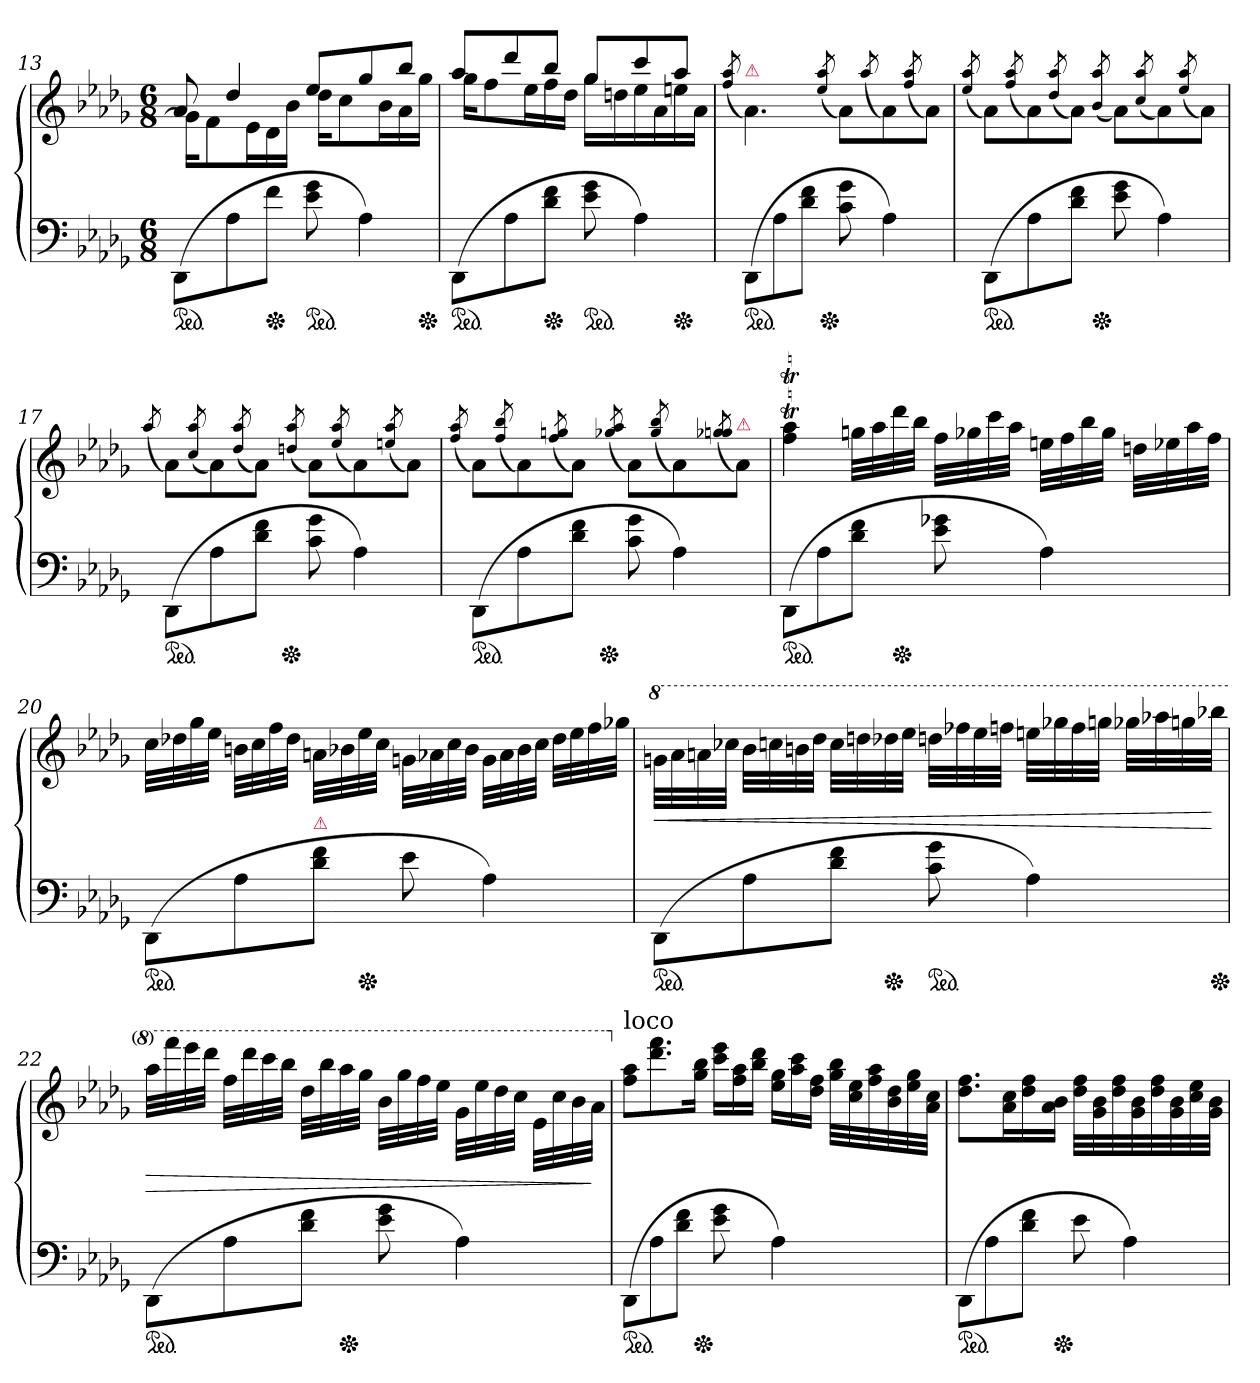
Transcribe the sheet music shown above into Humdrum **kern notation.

**kern	**kern	**dynam
*part1	*part1	*part1
*staff2	*staff1	*staff1/2
*clefF4	*clefG2	*
*k[b-e-a-d-g-]	*k[b-e-a-d-g-]	*
*D-:	*D-:	*
*M6/8	*M6/8	*
=13	=13	=13
*	*^	*
*ped	*	*	*
(8DD-L	8a-	16g-KL]	.
.	.	8f	.
8A-	4dd-	.	.
.	.	16e-L	.
*Xped	*	*	*
8fJ	.	16d-	.
.	.	16b-JJ	.
*ped	*	*	*
8e- 8g-	8ee-L	16dd-KL	.
.	.	8cc	.
4A-)	8gg-	.	.
.	.	16b-L	.
.	8bb-J	16a-	.
*Xped	*	*	*
.	.	16gg-JJ	.
=14	=14	=14	=14
*ped	*	*	*
(>8DD-L	8aa-L	16gg-KL	.
.	.	8ff	.
8A-	8ddd-	.	.
.	.	16ee-L	.
*Xped	*	*	*
8d- 8fJ	8bb-J	16ff	.
.	.	16dd-JJ	.
*ped	*	*	*
8e- 8g-	8gg-L	16gg-LL	.
.	.	16ddn	.
4A-)	8ccc	16ee-	.
.	.	16a-	.
*Xped	*	*	*
.	8aa-J	16een	.
.	.	16a-JJ	.
=15	=15	=15	=15
.	(8qff/ 8qaa-/	.	.
!	!LO:TX:a:color=crimson:t=⚠	!	!
*ped	*	*	*
(8DD-L	4.a-\)	4ryy	.
8A-	.	.	.
8d- 8fJ	.	16ryy	.
*Xped	*	*	*
.	.	4..ryy	.
.	(8qee-/ 8qaa-/	.	.
8c 8g-	8a-\L)	.	.
.	(8qaa-	.	.
4A-)	8a-\)	.	.
.	(8qff/ 8qaa-/	.	.
.	8a-\J)	.	.
=16	=16	=16	=16
.	(8qee-/ 8qaa-/	.	.
*ped	*	*	*
(8DD-L	8a-\L)	4ryy	.
.	(8qff/ 8qaa-/	.	.
8A-	8a-\)	.	.
.	(8qdd-/ 8qaa-/	.	.
8d- 8fJ	8a-\J)	16ryy	.
*Xped	*	*	*
.	.	4..ryy	.
.	(8qb-/ 8qaa-/	.	.
8e- 8g-	8a-\L)	.	.
.	(8qcc/ 8qaa-/	.	.
4A-)	8a-\)	.	.
.	(8qee-/ 8qaa-/	.	.
.	8a-\J)	.	.
=17	=17	=17	=17
.	(8qaa-	.	.
*ped	*	*	*
(>8DD-L	8a-\L)	4ryy	.
.	(8qcc/ 8qaa-/	.	.
8A-	8a-\)	.	.
.	(8qdd-/ 8qaa-/	.	.
8d- 8fJ	8a-\J)	16ryy	.
*Xped	*	*	*
.	.	4..ryy	.
.	(8qddn/ 8qaa-/	.	.
8c 8g-	8a-\L)	.	.
.	(8qee-/ 8qaa-/	.	.
4A-)	8a-\)	.	.
.	(8qeen/ 8qaa-/	.	.
.	8a-\J)	.	.
=18	=18	=18	=18
.	(8qff/ 8qaa-/	.	.
*ped	*	*	*
(>8DD-L	8a-\L)	4ryy	.
.	(8qff/ 8qbb-/	.	.
8A-	8a-\)	.	.
.	(8qff/ 8qggn/	.	.
8d- 8fJ	8a-\J)	16ryy	.
*Xped	*	*	*
.	.	4..ryy	.
.	(8qgg-X/ 8qaa-/	.	.
8c 8g-	8a-\L)	.	.
.	(8qgg-/ 8qbb-/	.	.
4A-)	8a-\)	.	.
.	(8qgg-X/ 8qggn/	.	.
!	!LO:TX:a:color=crimson:t=⚠	!	!
.	8a-\J)	.	.
*	*v	*v	*
=19	=19	=19
*ped	*	*
(8DD-L	4ffT 4aa-T	.
8A-	.	.
8d- 8fJ	32ggnLLL	.
.	32aa-	.
*Xped	*	*
.	32ddd-	.
.	32bb-JJJ	.
8e- 8g-X	32ffLLL	.
.	32gg-X	.
.	32ccc	.
.	32aa-JJJ	.
4A-)	32eenLLL	.
.	32ff	.
.	32bb-	.
.	32gg-JJJ	.
.	32ddnLLL	.
.	32ee-X	.
.	32aa-	.
.	32ffJJJ	.
=20	=20	=20
*ped	*	*
(8DD-L	32ccLLL	.
.	32dd-X	.
.	32gg-	.
.	32ee-JJJ	.
8A-	32bnLLL	.
.	32cc	.
.	32ff	.
.	32dd-JJJ	.
!LO:TX:a:color=crimson:t=⚠	!	!
8d- 8fJ	32anLLL	.
.	32b-X	.
*Xped	*	*
.	32ee-	.
.	32ccJJJ	.
8e-	32gn\LLL	.
.	32a-X\	.
.	32cc\	.
.	32b-\JJJ	.
4A-)	32g\LLL	.
.	32a-\	.
.	32b-\	.
.	32cc\JJJ	.
.	32dd-\LLL	.
.	32ee-\	.
.	32ff\	.
.	32gg-X\JJJ	.
=21	=21	=21
*	*8va	*
*ped	*	*
(8DD-L	32ggn\LLL	<
.	32aa-\	.
.	32aan\	.
.	32ccc-X\JJJ	.
8A-	32bb-LLL	.
.	32cccn	.
.	32bbn	.
.	32ddd-JJJ	.
8d- 8fJ	32cccLLL	.
.	32dddn	.
*Xped	*	*
.	32ddd-X	.
.	32eee-JJJ	.
*ped	*	*
8c 8g-	32dddnLLL	.
.	32fff-X	.
.	32eee-	.
.	32fffnJJJ	.
4A-)	32eeenLLL	.
.	32ggg-X	.
.	32fff	.
.	32gggnJJJ	.
.	32ggg-XLLL	.
.	32aaa-X	.
.	32gggn	.
*Xped	*	*
.	32bbb-XJJJ	[
=22	=22	=22
*ped	*	*
(>8DD-L	32aaa-LLL	>
.	32ffff	.
.	32eeee-	.
.	32dddd-JJJ	.
8A-	32fffLLL	.
.	32dddd-	.
.	32cccc	.
.	32bbb-JJJ	.
8d- 8fJ	32ddd-LLL	.
.	32bbb-	.
*Xped	*	*
.	32aaa-	.
.	32ggg-JJJ	.
8e- 8g-	32bb-LLL	.
.	32ggg-	.
.	32fff	.
.	32eee-JJJ	.
4A-)	32gg-LLL	.
.	32eee-	.
.	32ddd-	.
.	32cccJJJ	.
.	32ee-\LLL	.
.	32ccc\	.
.	32bb-\	.
.	32aa-\JJJ	]
=23	=23	=23
*	*X8va	*
!	!LO:TX:a:t=loco	!
*ped	*	*
(>8DD-L	8ff 8aa-L	.
8A-	8.ddd- 8.fff	.
8d- 8fJ	.	.
*Xped	*	*
.	16gg- 16bb-Jk	.
*	*Xtuplet	*
8e- 8g-	24ccc 24eee-LL	.
.	24ff 24aa-	.
.	24bb- 24ddd-JJ	.
4A-)	24ee- 24gg-LL	.
.	24aa- 24ccc	.
.	24dd- 24ffJJ	.
.	48gg- 48bb-LLL	.
.	48cc 48ee-	.
.	48ff 48aa-	.
.	48b- 48dd-	.
.	48ee- 48gg-	.
.	48a- 48ccJJJ	.
=24	=24	=24
*ped	*	*
(8DD-L	8.dd- 8.ffL	.
8A-	.	.
.	16a- 16ccL	.
8d- 8fJ	16dd- 16ff	.
*Xped	*	*
.	16a- 16b-JJ	.
8e-	64%3dd- 64%3ffLLL	.
.	64%3g- 64%3b-	.
.	64%3dd- 64%3ff	.
4A-)	.	.
.	64%3g- 64%3b-	.
.	64%3dd- 64%3ff	.
.	64%3g- 64%3b-	.
.	64%3cc 64%3ee-	.
.	64%3g- 64%3b-JJJ	.
=	=	=
*-	*-	*-
